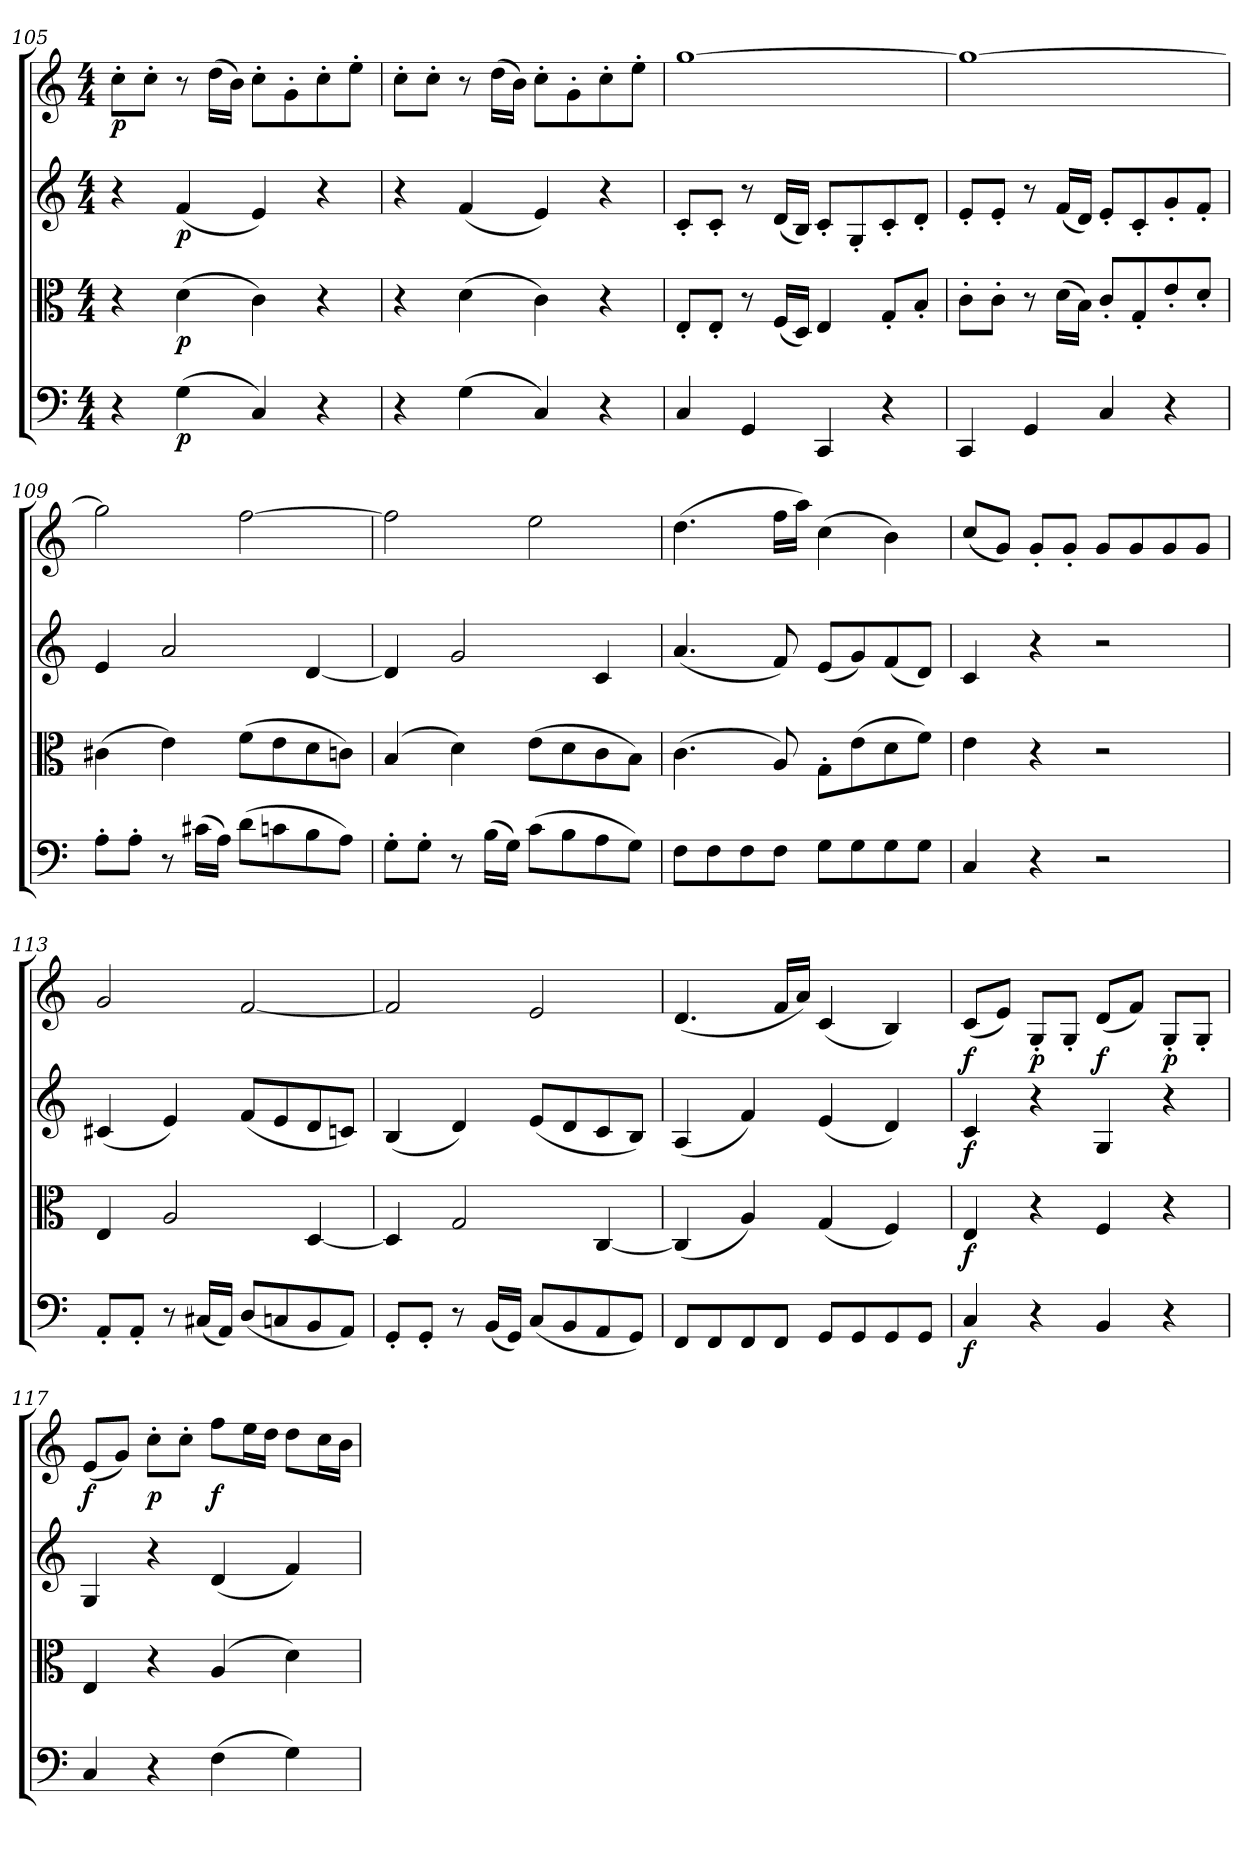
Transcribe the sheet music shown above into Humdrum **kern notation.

**kern	**dynam	**kern	**dynam	**kern	**dynam	**kern	**dynam
*part4	*part4	*part3	*part3	*part2	*part2	*part1	*part1
*staff4	*staff4	*staff3	*staff3	*staff2	*staff2	*staff1	*staff1
*clefF4	*	*clefC3	*	*clefG2	*	*clefG2	*
*k[]	*	*k[]	*	*k[]	*	*k[]	*
*C:	*	*C:	*	*C:	*	*C:	*
*M4/4	*	*M4/4	*	*M4/4	*	*M4/4	*
=105	=105	=105	=105	=105	=105	=105	=105
4r	.	4r	.	4r	.	8cc'\L	p
.	.	.	.	.	.	8cc'\J	.
(4G\	p	(4d\	p	(4f/	p	8r	.
.	.	.	.	.	.	(16dd\LL	.
.	.	.	.	.	.	16b\JJ)	.
4C/)	.	4c\)	.	4e/)	.	8cc'\L	.
.	.	.	.	.	.	8g'\	.
4r	.	4r	.	4r	.	8cc'\	.
.	.	.	.	.	.	8ee'\J	.
=106	=106	=106	=106	=106	=106	=106	=106
4r	.	4r	.	4r	.	8cc'\L	.
.	.	.	.	.	.	8cc'\J	.
(4G\	.	(4d\	.	(4f/	.	8r	.
.	.	.	.	.	.	(16dd\LL	.
.	.	.	.	.	.	16b\JJ)	.
4C/)	.	4c\)	.	4e/)	.	8cc'\L	.
.	.	.	.	.	.	8g'\	.
4r	.	4r	.	4r	.	8cc'\	.
.	.	.	.	.	.	8ee'\J	.
=107	=107	=107	=107	=107	=107	=107	=107
4C/	.	8E'/L	.	8c'/L	.	[1gg\	.
.	.	8E'/J	.	8c'/J	.	.	.
4GG/	.	8r	.	8r	.	.	.
.	.	(16F/LL	.	(16d/LL	.	.	.
.	.	16D/JJ)	.	16B/JJ)	.	.	.
4CC/	.	4E/	.	8c'/L	.	.	.
.	.	.	.	8G'/	.	.	.
4r	.	8G'/L	.	8c'/	.	.	.
.	.	8B'/J	.	8d'/J	.	.	.
=108	=108	=108	=108	=108	=108	=108	=108
4CC/	.	8c'\L	.	8e'/L	.	1gg\_	.
.	.	8c'\J	.	8e'/J	.	.	.
4GG/	.	8r	.	8r	.	.	.
.	.	(16d\LL	.	(16f/LL	.	.	.
.	.	16B\JJ)	.	16d/JJ)	.	.	.
4C/	.	8c'/L	.	8e'/L	.	.	.
.	.	8G'/	.	8c'/	.	.	.
4r	.	8e'/	.	8g'/	.	.	.
.	.	8d'/J	.	8f'/J	.	.	.
=109	=109	=109	=109	=109	=109	=109	=109
8A'\L	.	(4c#X\	.	4e/	.	2gg\]	.
8A'\J	.	.	.	.	.	.	.
8r	.	4e\)	.	2a/	.	.	.
(16c#X\LL	.	.	.	.	.	.	.
16A\JJ)	.	.	.	.	.	.	.
(8d\L	.	(8f\L	.	.	.	[2ff\	.
8cn\	.	8e\	.	.	.	.	.
8B\	.	8d\	.	[4d/	.	.	.
8A\J)	.	8cn\J)	.	.	.	.	.
=110	=110	=110	=110	=110	=110	=110	=110
8G'\L	.	(4B/	.	4d/]	.	2ff\]	.
8G'\J	.	.	.	.	.	.	.
8r	.	4d\)	.	2g/	.	.	.
(16B\LL	.	.	.	.	.	.	.
16G\JJ)	.	.	.	.	.	.	.
(8c\L	.	(8e\L	.	.	.	2ee\	.
8B\	.	8d\	.	.	.	.	.
8A\	.	8c\	.	4c/	.	.	.
8G\J)	.	8B\J)	.	.	.	.	.
=111	=111	=111	=111	=111	=111	=111	=111
8F\L	.	(4.c\	.	(4.a/	.	(4.dd\	.
8F\	.	.	.	.	.	.	.
8F\	.	.	.	.	.	.	.
8F\J	.	8A/)	.	8f/)	.	16ff\LL	.
.	.	.	.	.	.	16aa\JJ)	.
8G\L	.	8G'\L	.	(8e/L	.	(4cc\	.
8G\	.	(8e\	.	8g/)	.	.	.
8G\	.	8d\	.	(8f/	.	4b\)	.
8G\J	.	8f\J)	.	8d/J)	.	.	.
=112	=112	=112	=112	=112	=112	=112	=112
4C/	.	4e\	.	4c/	.	(8cc/L	.
.	.	.	.	.	.	8g/J)	.
4r	.	4r	.	4r	.	8g'/L	.
.	.	.	.	.	.	8g'/J	.
2r	.	2r	.	2r	.	8g/L	.
.	.	.	.	.	.	8g/	.
.	.	.	.	.	.	8g/	.
.	.	.	.	.	.	8g/J	.
=113	=113	=113	=113	=113	=113	=113	=113
8AA'/L	.	4E/	.	(4c#X/	.	2g/	.
8AA'/J	.	.	.	.	.	.	.
8r	.	2A/	.	4e/)	.	.	.
(16C#X/LL	.	.	.	.	.	.	.
16AA/JJ)	.	.	.	.	.	.	.
(8D/L	.	.	.	(8f/L	.	[2f/	.
8Cn/	.	.	.	8e/	.	.	.
8BB/	.	[4D/	.	8d/	.	.	.
8AA/J)	.	.	.	8cn/J)	.	.	.
=114	=114	=114	=114	=114	=114	=114	=114
8GG'/L	.	4D/]	.	(4B/	.	2f/]	.
8GG'/J	.	.	.	.	.	.	.
8r	.	2G/	.	4d/)	.	.	.
(16BB/LL	.	.	.	.	.	.	.
16GG/JJ)	.	.	.	.	.	.	.
(8C/L	.	.	.	(8e/L	.	2e/	.
8BB/	.	.	.	8d/	.	.	.
8AA/	.	[4C/	.	8c/	.	.	.
8GG/J)	.	.	.	8B/J)	.	.	.
=115	=115	=115	=115	=115	=115	=115	=115
8FF/L	.	(4C/]	.	(4A/	.	(4.d/	.
8FF/	.	.	.	.	.	.	.
8FF/	.	4A/)	.	4f/)	.	.	.
8FF/J	.	.	.	.	.	16f/LL	.
.	.	.	.	.	.	16a/JJ)	.
8GG/L	.	(4G/	.	(4e/	.	(4c/	.
8GG/	.	.	.	.	.	.	.
8GG/	.	4F/)	.	4d/)	.	4B/)	.
8GG/J	.	.	.	.	.	.	.
=116	=116	=116	=116	=116	=116	=116	=116
4C/	f	4E/	f	4c/	f	(8c/L	f
.	.	.	.	.	.	8e/J)	.
4r	.	4r	.	4r	.	8G'/L	p
.	.	.	.	.	.	8G'/J	.
4BB/	.	4F/	.	4G/	.	(8d/L	f
.	.	.	.	.	.	8f/J)	.
4r	.	4r	.	4r	.	8G'/L	p
.	.	.	.	.	.	8G'/J	.
=117	=117	=117	=117	=117	=117	=117	=117
4C/	.	4E/	.	4G/	.	(8e/L	f
.	.	.	.	.	.	8g/J)	.
4r	.	4r	.	4r	.	8cc'\L	p
.	.	.	.	.	.	8cc'\J	.
(4F\	.	(4A/	.	(4d/	.	8ff\L	f
.	.	.	.	.	.	16ee\L	.
.	.	.	.	.	.	16dd\JJ	.
4G\)	.	4d\)	.	4f/)	.	8dd\L	.
.	.	.	.	.	.	16cc\L	.
.	.	.	.	.	.	16b\JJ	.
=	=	=	=	=	=	=	=
*-	*-	*-	*-	*-	*-	*-	*-
